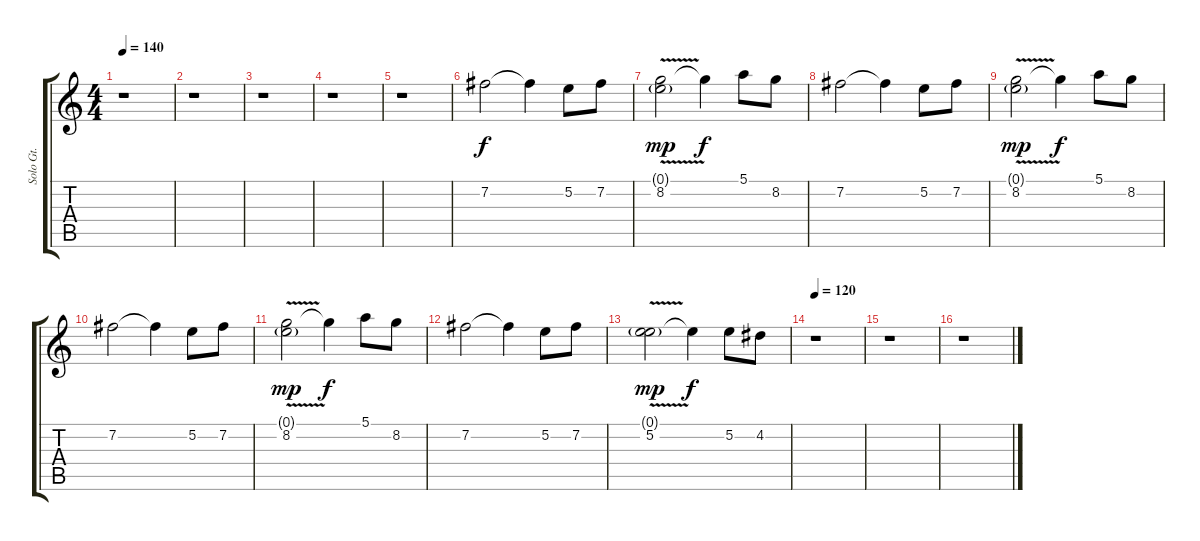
\track ("Solo Gt." "Solo Gt.") {instrument distortionguitar}
\staff {score tabs}
\tuning (E4 B3 G3 D3 A2 E2) {hide}
\ts (4 4)
\tempo 140
\clef g2
\ks c
r.1{dy f} |
r.1 |
r.1 |
r.1 |
r.1 |
7.2.2{volume 11 instrument distortionguitar} 7.2{t}.4 5.2.8 7.2.8 |
(0.1{v g} 8.2).2{dy mp} 8.2{t}.4{dy f} 5.1.8 8.2.8 |
7.2.2 7.2{t}.4 5.2.8 7.2.8 |
(0.1{v g} 8.2).2{dy mp} 8.2{t}.4{dy f} 5.1.8 8.2.8 |
7.2.2 7.2{t}.4 5.2.8 7.2.8 |
(0.1{v g} 8.2).2{dy mp} 8.2{t}.4{dy f} 5.1.8 8.2.8 |
7.2.2 7.2{t}.4 5.2.8 7.2.8 |
(0.1{v g} 5.2).2{dy mp} 5.2{t}.4{dy f} 5.2.8 4.2.8 |
\tempo 120
r.1 |
r.1 |
r.1
